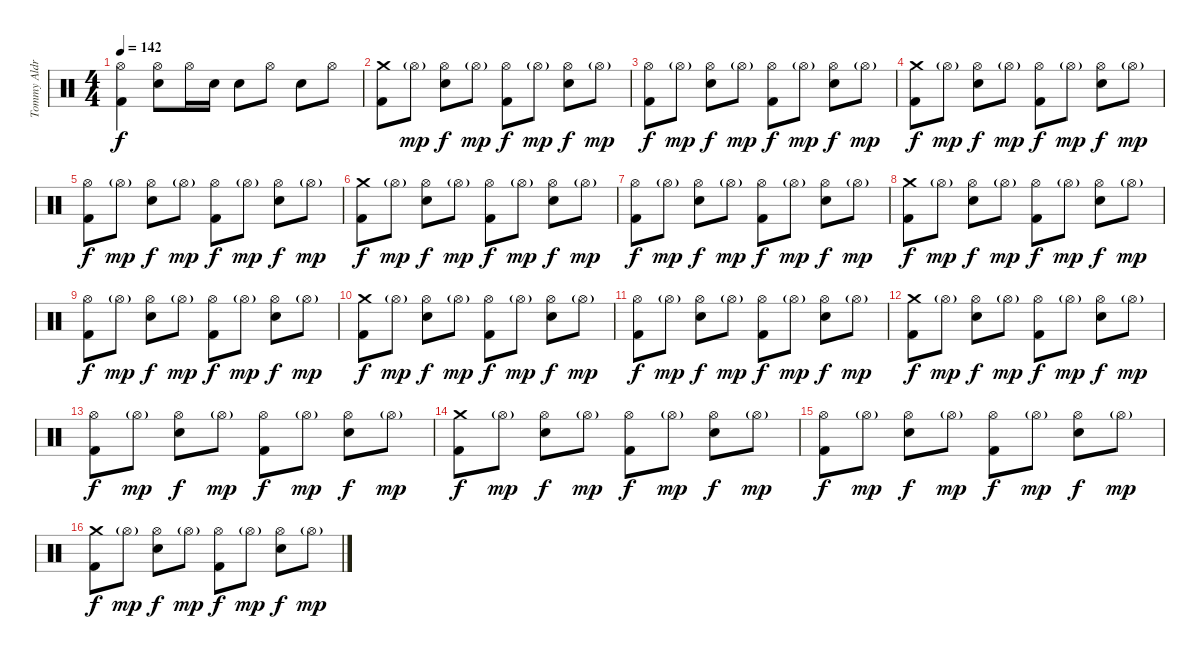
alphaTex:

\track ("Tommy Aldridge" "Tommy Aldr") {instrument percussion}
\staff {score}
\articulation defaults
\ts (4 4)
\tempo 142
\clef neutral
\ks c
("Hi-Hat (open)" "Kick (hit) 2").4{dy f} ("Hi-Hat (open)" "Snare (hit) 2").8 "Hi-Hat (open)".16 "Snare (hit) 2".16 "Snare (hit) 2".8 "Hi-Hat (open)".8 "Snare (hit) 2".8 "Hi-Hat (open)".8 |
("Crash medium (hit)" "Kick (hit) 2").8 "Hi-Hat (open)"{g}.8{dy mp} ("Hi-Hat (open)" "Snare (hit) 2").8{dy f} "Hi-Hat (open)"{g}.8{dy mp} ("Hi-Hat (open)" "Kick (hit) 2").8{dy f} "Hi-Hat (open)"{g}.8{dy mp} ("Hi-Hat (open)" "Snare (hit) 2").8{dy f} "Hi-Hat (open)"{g}.8{dy mp} |
("Hi-Hat (open)" "Kick (hit) 2").8{dy f} "Hi-Hat (open)"{g}.8{dy mp} ("Hi-Hat (open)" "Snare (hit) 2").8{dy f} "Hi-Hat (open)"{g}.8{dy mp} ("Hi-Hat (open)" "Kick (hit) 2").8{dy f} "Hi-Hat (open)"{g}.8{dy mp} ("Hi-Hat (open)" "Snare (hit) 2").8{dy f} "Hi-Hat (open)"{g}.8{dy mp} |
("Crash medium (hit)" "Kick (hit) 2").8{dy f} "Hi-Hat (open)"{g}.8{dy mp} ("Hi-Hat (open)" "Snare (hit) 2").8{dy f} "Hi-Hat (open)"{g}.8{dy mp} ("Hi-Hat (open)" "Kick (hit) 2").8{dy f} "Hi-Hat (open)"{g}.8{dy mp} ("Hi-Hat (open)" "Snare (hit) 2").8{dy f} "Hi-Hat (open)"{g}.8{dy mp} |
("Hi-Hat (open)" "Kick (hit) 2").8{dy f} "Hi-Hat (open)"{g}.8{dy mp} ("Hi-Hat (open)" "Snare (hit) 2").8{dy f} "Hi-Hat (open)"{g}.8{dy mp} ("Hi-Hat (open)" "Kick (hit) 2").8{dy f} "Hi-Hat (open)"{g}.8{dy mp} ("Hi-Hat (open)" "Snare (hit) 2").8{dy f} "Hi-Hat (open)"{g}.8{dy mp} |
("Crash medium (hit)" "Kick (hit) 2").8{dy f} "Hi-Hat (open)"{g}.8{dy mp} ("Hi-Hat (open)" "Snare (hit) 2").8{dy f} "Hi-Hat (open)"{g}.8{dy mp} ("Hi-Hat (open)" "Kick (hit) 2").8{dy f} "Hi-Hat (open)"{g}.8{dy mp} ("Hi-Hat (open)" "Snare (hit) 2").8{dy f} "Hi-Hat (open)"{g}.8{dy mp} |
("Hi-Hat (open)" "Kick (hit) 2").8{dy f} "Hi-Hat (open)"{g}.8{dy mp} ("Hi-Hat (open)" "Snare (hit) 2").8{dy f} "Hi-Hat (open)"{g}.8{dy mp} ("Hi-Hat (open)" "Kick (hit) 2").8{dy f} "Hi-Hat (open)"{g}.8{dy mp} ("Hi-Hat (open)" "Snare (hit) 2").8{dy f} "Hi-Hat (open)"{g}.8{dy mp} |
("Crash medium (hit)" "Kick (hit) 2").8{dy f} "Hi-Hat (open)"{g}.8{dy mp} ("Hi-Hat (open)" "Snare (hit) 2").8{dy f} "Hi-Hat (open)"{g}.8{dy mp} ("Hi-Hat (open)" "Kick (hit) 2").8{dy f} "Hi-Hat (open)"{g}.8{dy mp} ("Hi-Hat (open)" "Snare (hit) 2").8{dy f} "Hi-Hat (open)"{g}.8{dy mp} |
("Hi-Hat (open)" "Kick (hit) 2").8{dy f} "Hi-Hat (open)"{g}.8{dy mp} ("Hi-Hat (open)" "Snare (hit) 2").8{dy f} "Hi-Hat (open)"{g}.8{dy mp} ("Hi-Hat (open)" "Kick (hit) 2").8{dy f} "Hi-Hat (open)"{g}.8{dy mp} ("Hi-Hat (open)" "Snare (hit) 2").8{dy f} "Hi-Hat (open)"{g}.8{dy mp} |
("Crash medium (hit)" "Kick (hit) 2").8{dy f} "Hi-Hat (open)"{g}.8{dy mp} ("Hi-Hat (open)" "Snare (hit) 2").8{dy f} "Hi-Hat (open)"{g}.8{dy mp} ("Hi-Hat (open)" "Kick (hit) 2").8{dy f} "Hi-Hat (open)"{g}.8{dy mp} ("Hi-Hat (open)" "Snare (hit) 2").8{dy f} "Hi-Hat (open)"{g}.8{dy mp} |
("Hi-Hat (open)" "Kick (hit) 2").8{dy f} "Hi-Hat (open)"{g}.8{dy mp} ("Hi-Hat (open)" "Snare (hit) 2").8{dy f} "Hi-Hat (open)"{g}.8{dy mp} ("Hi-Hat (open)" "Kick (hit) 2").8{dy f} "Hi-Hat (open)"{g}.8{dy mp} ("Hi-Hat (open)" "Snare (hit) 2").8{dy f} "Hi-Hat (open)"{g}.8{dy mp} |
("Crash medium (hit)" "Kick (hit) 2").8{dy f} "Hi-Hat (open)"{g}.8{dy mp} ("Hi-Hat (open)" "Snare (hit) 2").8{dy f} "Hi-Hat (open)"{g}.8{dy mp} ("Hi-Hat (open)" "Kick (hit) 2").8{dy f} "Hi-Hat (open)"{g}.8{dy mp} ("Hi-Hat (open)" "Snare (hit) 2").8{dy f} "Hi-Hat (open)"{g}.8{dy mp} |
("Hi-Hat (open)" "Kick (hit) 2").8{dy f} "Hi-Hat (open)"{g}.8{dy mp} ("Hi-Hat (open)" "Snare (hit) 2").8{dy f} "Hi-Hat (open)"{g}.8{dy mp} ("Hi-Hat (open)" "Kick (hit) 2").8{dy f} "Hi-Hat (open)"{g}.8{dy mp} ("Hi-Hat (open)" "Snare (hit) 2").8{dy f} "Hi-Hat (open)"{g}.8{dy mp} |
("Crash medium (hit)" "Kick (hit) 2").8{dy f} "Hi-Hat (open)"{g}.8{dy mp} ("Hi-Hat (open)" "Snare (hit) 2").8{dy f} "Hi-Hat (open)"{g}.8{dy mp} ("Hi-Hat (open)" "Kick (hit) 2").8{dy f} "Hi-Hat (open)"{g}.8{dy mp} ("Hi-Hat (open)" "Snare (hit) 2").8{dy f} "Hi-Hat (open)"{g}.8{dy mp} |
("Hi-Hat (open)" "Kick (hit) 2").8{dy f} "Hi-Hat (open)"{g}.8{dy mp} ("Hi-Hat (open)" "Snare (hit) 2").8{dy f} "Hi-Hat (open)"{g}.8{dy mp} ("Hi-Hat (open)" "Kick (hit) 2").8{dy f} "Hi-Hat (open)"{g}.8{dy mp} ("Hi-Hat (open)" "Snare (hit) 2").8{dy f} "Hi-Hat (open)"{g}.8{dy mp} |
("Crash medium (hit)" "Kick (hit) 2").8{dy f} "Hi-Hat (open)"{g}.8{dy mp} ("Hi-Hat (open)" "Snare (hit) 2").8{dy f} "Hi-Hat (open)"{g}.8{dy mp} ("Hi-Hat (open)" "Kick (hit) 2").8{dy f} "Hi-Hat (open)"{g}.8{dy mp} ("Hi-Hat (open)" "Snare (hit) 2").8{dy f} "Hi-Hat (open)"{g}.8{dy mp}
